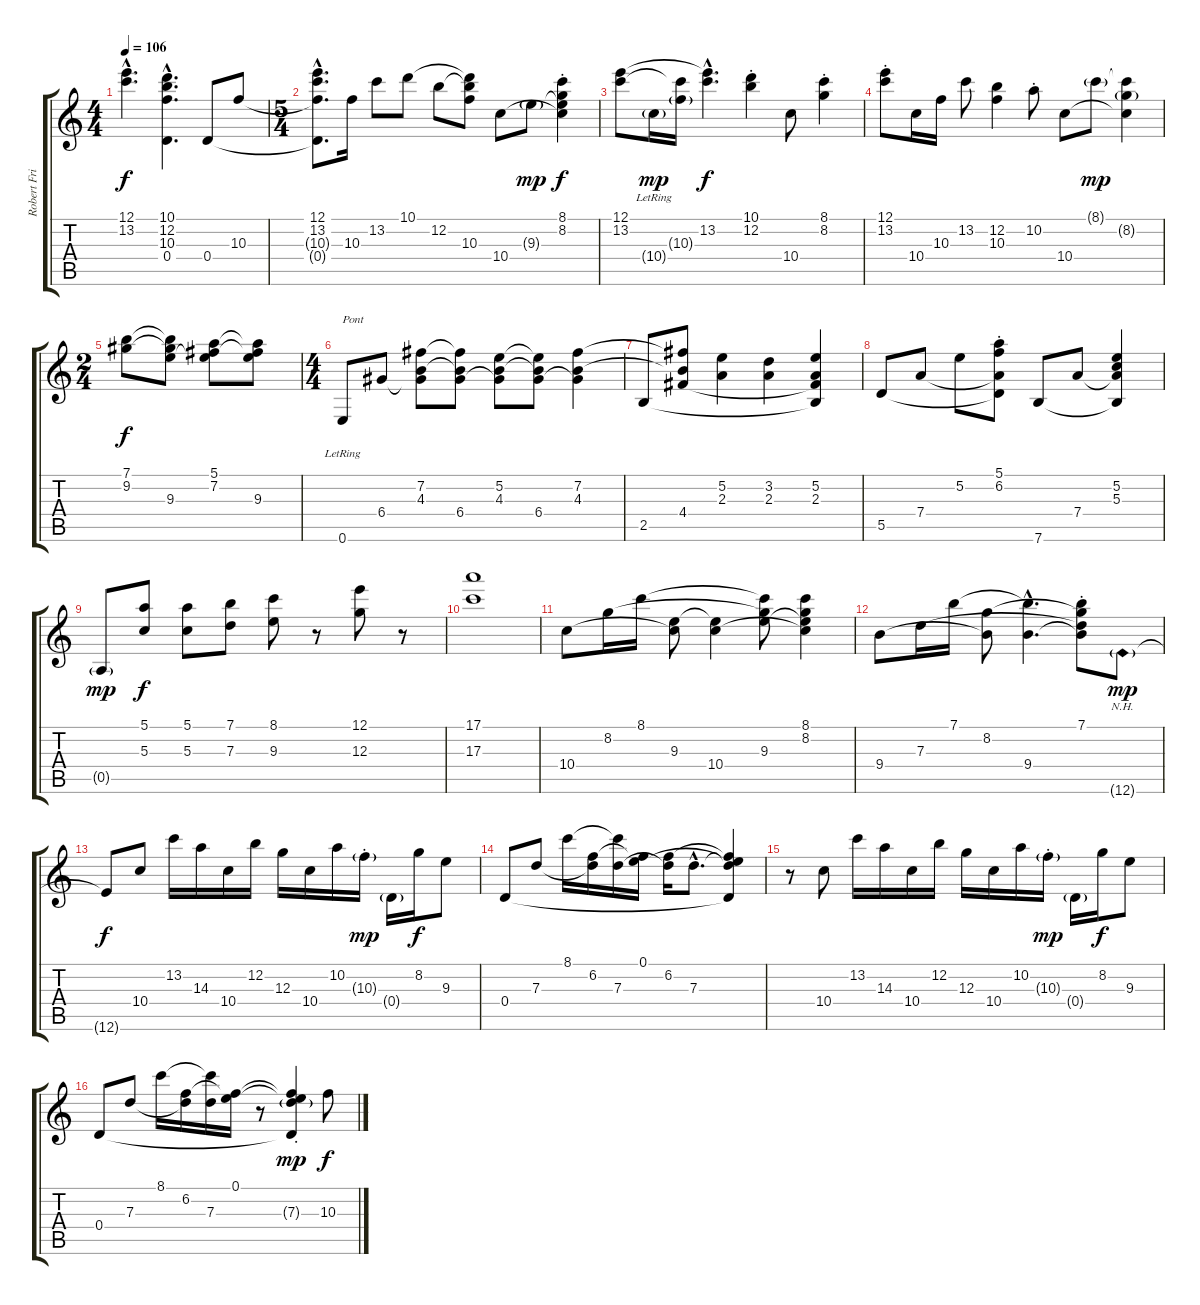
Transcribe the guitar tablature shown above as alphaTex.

\track ("Robert Fripp - Guitare" "Robert Fri") {instrument electricguitarjazz}
\staff {score tabs}
\tuning (E4 B3 G3 D3 A2 E2) {hide}
\ts (4 4)
\tempo 106
\clef g2
\ks c
(12.1{hac} 13.2{hac}).4{d dy f} (10.1{hac} 12.2{hac} 10.3{hac t} 0.4{hac t}).4{d} 0.4.8 10.3.8 |
\ts (5 4)
(12.1{hac} 13.2{hac} 10.3{hac t} 0.4{hac t}).8{d} 10.3.16 13.2.8 10.1.8 12.2.8 (10.1{t} 12.2{t} 10.3).8 10.4.8 9.3{g}.8{dy mp} (8.1{st} 8.2{st} 9.3{t} 10.4{t}).4{dy f} |
(12.1 13.2).8 10.4{g lr}.16{dy mp} (13.2{t} 10.3{g lr}).16 (12.1{hac t} 13.2{hac}).4{d dy f} (10.1{st} 12.2{st}).4 10.4.8 (8.1{st} 8.2{st}).4 |
(12.1{st} 13.2{st}).8 10.4.16 10.3.16 13.2.8 (12.2 10.3).4 10.2{st}.8 10.4.8 8.1{g}.8{dy mp} (8.1{t} 8.2{g} 10.4{t}).4 |
\ts (2 4)
(7.1 9.2).8{dy f} (7.1{t} 9.2{t} 9.3).8 (5.1 7.2 9.3{t}).8 (5.1{t} 7.2{t} 9.3).8 |
\ts (4 4)
0.6{lr}.8{txt "Pont"} 6.4.8 (7.2 4.3 6.4{t}).8 (7.2{t} 4.3{t} 6.4).8 (5.2 4.3 6.4{t}).8 (5.2{t} 4.3{t} 6.4).8 (7.2 4.3 6.4{t}).4 |
2.5.8 (7.2{t} 4.3{t} 4.4).8 (5.2 2.3).4 (3.2 2.3).4 (5.2 2.3 4.4{t} 2.5{t}).4 |
5.5.8 7.4.8 5.2.8 (5.1{st} 6.2{st} 7.4{t} 5.5{t}).8 7.6.8 7.4.8 (5.2 5.3 7.4{t} 7.6{t}).4 |
0.5{g}.8{dy mp} (5.1 5.3).8{dy f} (5.1 5.3).8 (7.1 7.3).8 (8.1 9.3).8 r.8 (12.1 12.3).8 r.8 |
(17.1 17.3).1 |
10.4.8 8.2.16 8.1.16 (9.3 10.4{t}).8 (9.3{t} 10.4).4 (8.1{t} 8.2{t} 9.3).8 (8.1 8.2 9.3{t} 10.4{t}).4 |
9.4.8 7.3.16 7.1.16 (8.2 9.4{t}).8 (7.1{hac t} 9.4{hac}).4{d} (7.1{st} 8.2{t} 7.3{t} 9.4{t}).8 12.6{nh g}.8{dy mp} |
12.6{t}.8{dy f} 10.4.8 13.2.16 14.3.16 10.4.16 12.2.16 12.3.16 10.4.16 10.2.16 10.3{g st}.16{dy mp} 0.4{g}.16 8.2.16{dy f} 9.3.8 |
0.4.8 7.3.8 8.1.16 (6.2 7.3{t}).16 (8.1{t} 7.3).16 (0.1 6.2{t}).16 (6.2 7.3{t}).16 7.3{hac}.8{d} (0.1{t} 6.2{t} 7.3{t} 0.4{t}).4 |
r.8 10.4.8 13.2.16 14.3.16 10.4.16 12.2.16 12.3.16 10.4.16 10.2.16 10.3{g st}.16{dy mp} 0.4{g}.16 8.2.16{dy f} 9.3.8 |
0.4.8 7.3.8 8.1.16 (6.2 7.3{t}).16 (8.1{t} 7.3).16 (0.1 6.2{t}).16 r.8 (0.1{t} 6.2{t} 7.3{g st} 0.4{t}).4{dy mp} 10.3.8{dy f}
